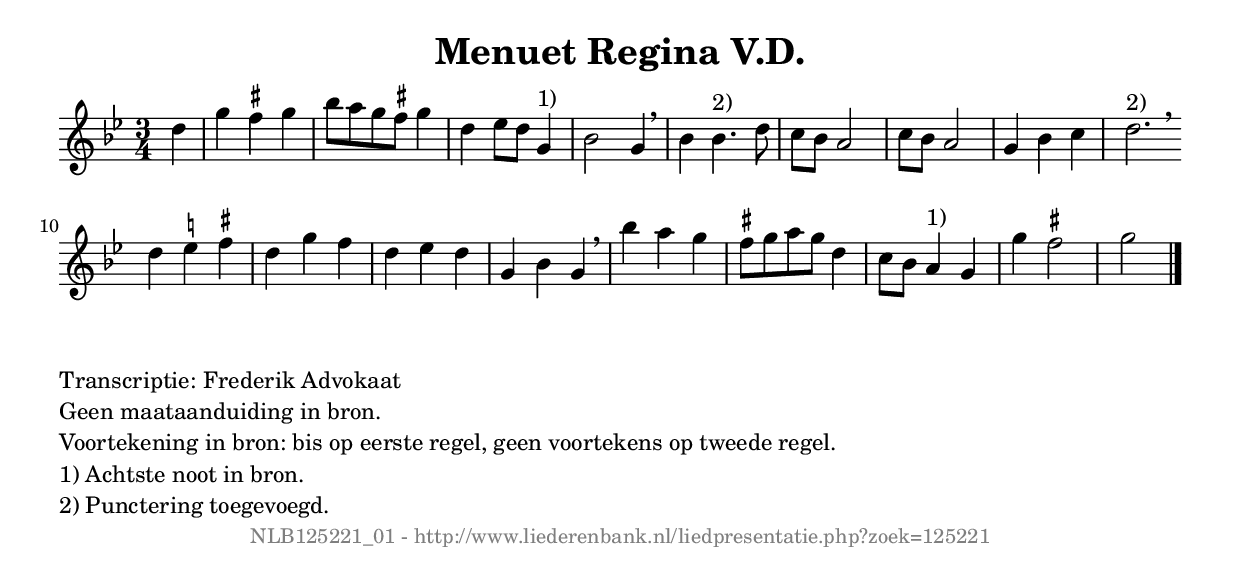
%
% produced by wce2krn 1.64 (7 June 2014)
%
\version"2.16"
#(append! paper-alist '(("long" . (cons (* 210 mm) (* 2000 mm)))))
#(set-default-paper-size "long")
sb = {\breathe}
mBreak = {\breathe }
bBreak = {\breathe }
x = {\once\override NoteHead #'style = #'cross }
gl=\glissando
itime={\override Staff.TimeSignature #'stencil = ##f }
ficta = {\once\set suggestAccidentals = ##t}
fine = {\once\override Score.RehearsalMark #'self-alignment-X = #1 \mark \markup {\italic{Fine}}}
dc = {\once\override Score.RehearsalMark #'self-alignment-X = #1 \mark \markup {\italic{D.C.}}}
dcf = {\once\override Score.RehearsalMark #'self-alignment-X = #1 \mark \markup {\italic{D.C. al Fine}}}
dcc = {\once\override Score.RehearsalMark #'self-alignment-X = #1 \mark \markup {\italic{D.C. al Coda}}}
ds = {\once\override Score.RehearsalMark #'self-alignment-X = #1 \mark \markup {\italic{D.S.}}}
dsf = {\once\override Score.RehearsalMark #'self-alignment-X = #1 \mark \markup {\italic{D.S. al Fine}}}
dsc = {\once\override Score.RehearsalMark #'self-alignment-X = #1 \mark \markup {\italic{D.S. al Coda}}}
pv = {\set Score.repeatCommands = #'((volta "1"))}
sv = {\set Score.repeatCommands = #'((volta "2"))}
tv = {\set Score.repeatCommands = #'((volta "3"))}
qv = {\set Score.repeatCommands = #'((volta "4"))}
xv = {\set Score.repeatCommands = #'((volta #f))}
\header{ tagline = ""
title = "Menuet Regina V.D."
}
\score {{
\key g \minor
\relative g'
{
\set melismaBusyProperties = #'()
\partial 32*8
\time 3/4
\tempo 4=120
\override Score.MetronomeMark #'transparent = ##t
\override Score.RehearsalMark #'break-visibility = #(vector #t #t #f)
d'4 | g \ficta fis g bes8 a g \ficta fis g4 d es8 d g,4^"1)" bes2 g4 \mBreak \bar "|"
bes4 bes4.^"2)" d8 c8 bes a2 c8 bes a2 g4 bes c d2.^"2)" \bar ":|" \bBreak
d4 \ficta e \ficta fis d g f d es d g, bes g \mBreak \bar "|"
bes'4 a g \ficta fis8 g a g d4 c8 bes a4^"1)" g g' \ficta fis2 g2 \bar "|."
 }}
 \midi { }
 \layout {
            indent = 0.0\cm
}
}
\markup { \wordwrap-string #" 
Transcriptie: Frederik Advokaat

Geen maataanduiding in bron.

Voortekening in bron: bis op eerste regel, geen voortekens op tweede regel.

1) Achtste noot in bron.

2) Punctering toegevoegd.
"}
\markup { \vspace #0 } \markup { \with-color #grey \fill-line { \center-column { \smaller "NLB125221_01 - http://www.liederenbank.nl/liedpresentatie.php?zoek=125221" } } }
